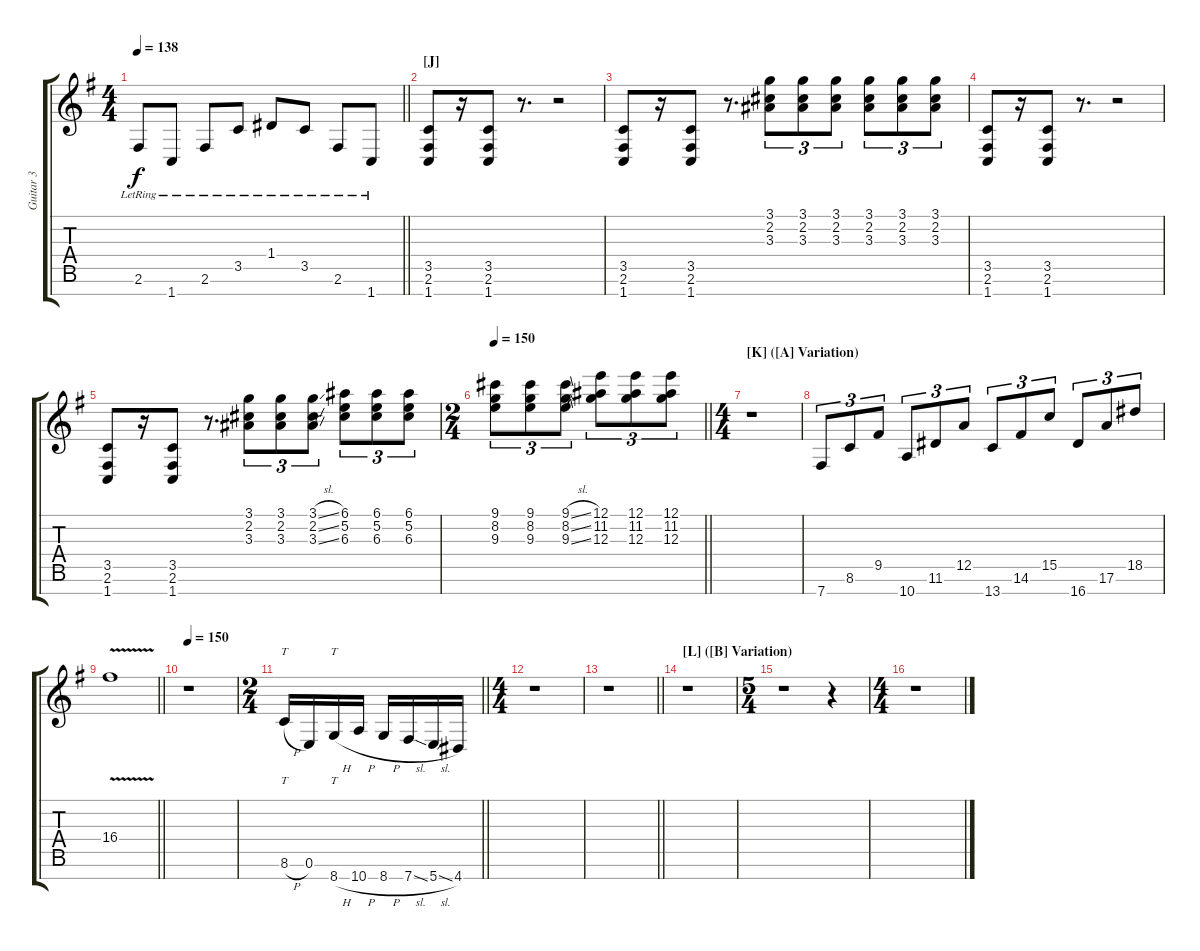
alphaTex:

\track ("Guitar 3" "Guitar 3") {instrument distortionguitar}
\staff {score tabs}
\tuning (E4 B3 G3 D3 A2 E2 B1) {hide}
\ts (4 4)
\tempo 138
\clef g2
\barLineRight lightlight
\ks eminor
2.6{lr}.8{dy f} 1.7{lr}.8 2.6{lr}.8 3.5{lr}.8 1.4{lr}.8 3.5{lr}.8 2.6{lr}.8 1.7{lr}.8 |
\section ("" "[J]")
(3.5 2.6 1.7).8 r.16 (3.5 2.6 1.7).8 r.8{d} r.2 |
(3.5 2.6 1.7).8 r.16 (3.5 2.6 1.7).8 r.8{d} (3.1 2.2 3.3).8{tu (3 2)} (3.1 2.2 3.3).8{tu (3 2)} (3.1 2.2 3.3).8{tu (3 2)} (3.1 2.2 3.3).8{tu (3 2)} (3.1 2.2 3.3).8{tu (3 2)} (3.1 2.2 3.3).8{tu (3 2)} |
(3.5 2.6 1.7).8 r.16 (3.5 2.6 1.7).8 r.8{d} r.2 |
(3.5 2.6 1.7).8 r.16 (3.5 2.6 1.7).8 r.8{d} (3.1 2.2 3.3).8{tu (3 2)} (3.1 2.2 3.3).8{tu (3 2)} (3.1{sl} 2.2{sl} 3.3{sl}).8{tu (3 2)} (6.1 5.2 6.3).8{tu (3 2)} (6.1 5.2 6.3).8{tu (3 2)} (6.1 5.2 6.3).8{tu (3 2)} |
\ts (2 4)
\tempo 150
\barLineRight lightlight
(9.1 8.2 9.3).8{tu (3 2)} (9.1 8.2 9.3).8{tu (3 2)} (9.1{sl} 8.2{sl} 9.3{sl}).8{tu (3 2)} (12.1 11.2 12.3).8{tu (3 2)} (12.1 11.2 12.3).8{tu (3 2)} (12.1 11.2 12.3).8{tu (3 2)} |
\ts (4 4)
\section ("" "[K] ([A] Variation)")
r.1 |
7.7.8{tu (3 2)} 8.6.8{tu (3 2)} 9.5.8{tu (3 2)} 10.7.8{tu (3 2)} 11.6.8{tu (3 2)} 12.5.8{tu (3 2)} 13.7.8{tu (3 2)} 14.6.8{tu (3 2)} 15.5.8{tu (3 2)} 16.7.8{tu (3 2)} 17.6.8{tu (3 2)} 18.5.8{tu (3 2)} |
\barLineRight lightlight
16.4{v}.1 |
\tempo 150
r.1 |
\ts (2 4)
\barLineRight lightlight
8.6{h}.16{tt instrument distortionguitar} 0.6.16 8.7{h}.16{tt} 10.7{h}.16 8.7{h}.16 7.7{sl}.16 5.7{sl}.16 4.7.16 |
\ts (4 4)
r.1 |
\barLineRight lightlight
r.1 |
\section ("" "[L] ([B] Variation)")
r.1 |
\ts (5 4)
r.1 r.4 |
\ts (4 4)
r.1
